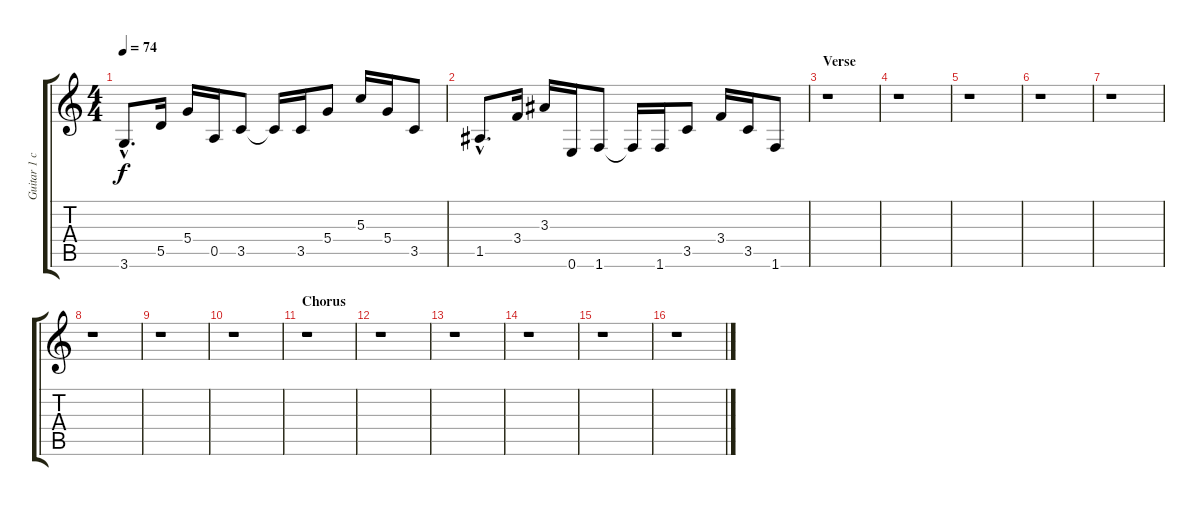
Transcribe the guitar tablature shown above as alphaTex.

\track ("Guitar 1 clean" "Guitar 1 c") {instrument electricguitarclean}
\staff {score tabs}
\tuning (E4 B3 G3 D3 A2 E2) {hide}
\ts (4 4)
\tempo 74
\clef g2
\ks c
3.6{hac}.8{d dy f} 5.5.16 5.4.16 0.5.16 3.5.8 3.5{t}.16 3.5.16 5.4.8 5.3.16 5.4.16 3.5.8 |
1.5{hac}.8{d} 3.4.16 3.3.16 0.6.16 1.6.8 1.6{t}.16 1.6.16 3.5.8 3.4.16 3.5.16 1.6.8 |
\section ("" "Verse")
r.1 |
r.1 |
r.1 |
r.1 |
r.1 |
r.1 |
r.1 |
r.1 |
\section ("" "Chorus")
r.1 |
r.1 |
r.1 |
r.1 |
r.1 |
r.1
